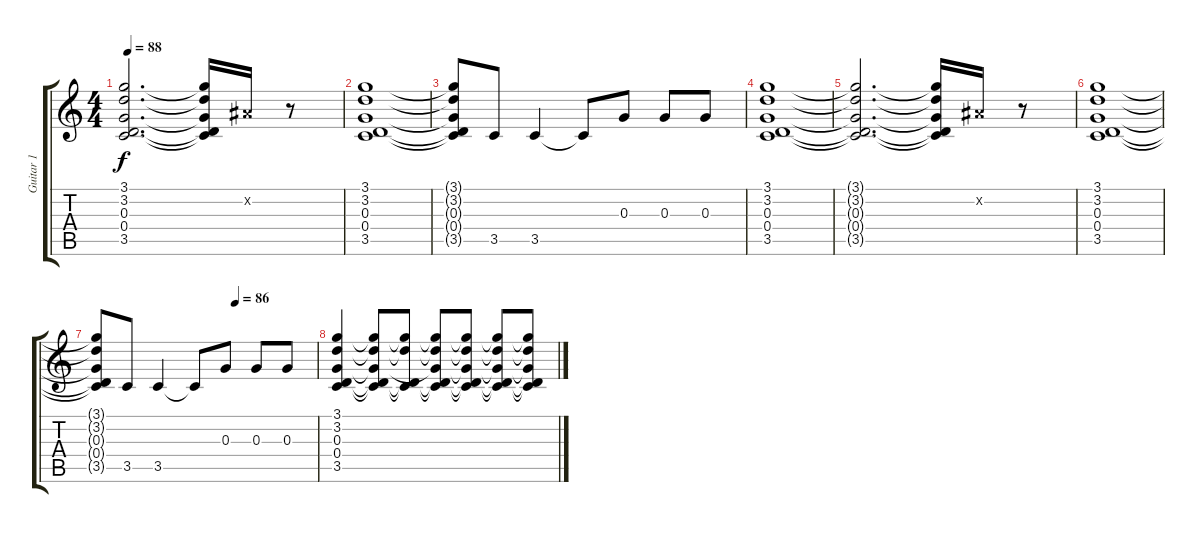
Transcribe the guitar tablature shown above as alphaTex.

\track ("Guitar 1 " "Guitar 1 ") {instrument overdrivenguitar}
\staff {score tabs}
\tuning (E4 B3 G3 D3 A2 E2) {hide}
\ts (4 4)
\tempo 88
\clef g2
\ks c
(3.1{t} 3.2{t} 0.3{t} 0.4{t} 3.5{t}).2{d dy f} (3.1{t} 3.2{t} 0.3{t} 0.4{t} 3.5{t}).16 -1.2{x}.16 r.8 |
(3.1 3.2 0.3 0.4 3.5).1 |
(3.1{t} 3.2{t} 0.3{t} 0.4{t} 3.5{t}).8 3.5.8 3.5.4 3.5{t}.8 0.3.8 0.3.8 0.3.8 |
(3.1 3.2 0.3 0.4 3.5).1 |
(3.1{t} 3.2{t} 0.3{t} 0.4{t} 3.5{t}).2{d} (3.1{t} 3.2{t} 0.3{t} 0.4{t} 3.5{t}).16 -1.2{x}.16 r.8 |
(3.1 3.2 0.3 0.4 3.5).1 |
\tempo (86 0.625)
(3.1{t} 3.2{t} 0.3{t} 0.4{t} 3.5{t}).8 3.5.8 3.5.4 3.5{t}.8 0.3.8{volume 12} 0.3.8 0.3.8{volume 10} |
(3.1 3.2 0.3 0.4 3.5).4{volume 10} (3.1{t} 3.2{t} 0.3{t} 0.4{t} 3.5{t}).8{volume 8} (3.1{t} 3.2{t} 0.4{t} 3.5{t}).8{volume 7} (3.1{t} 3.2{t} 0.3{t} 0.4{t} 3.5{t}).8{volume 6} (3.1{t} 3.2{t} 0.3{t} 0.4{t} 3.5{t}).8{volume 4} (3.1{t} 3.2{t} 0.3{t} 0.4{t} 3.5{t}).8{volume 2} (3.1{t} 3.2{t} 0.3{t} 0.4{t} 3.5{t}).8{volume 0}
